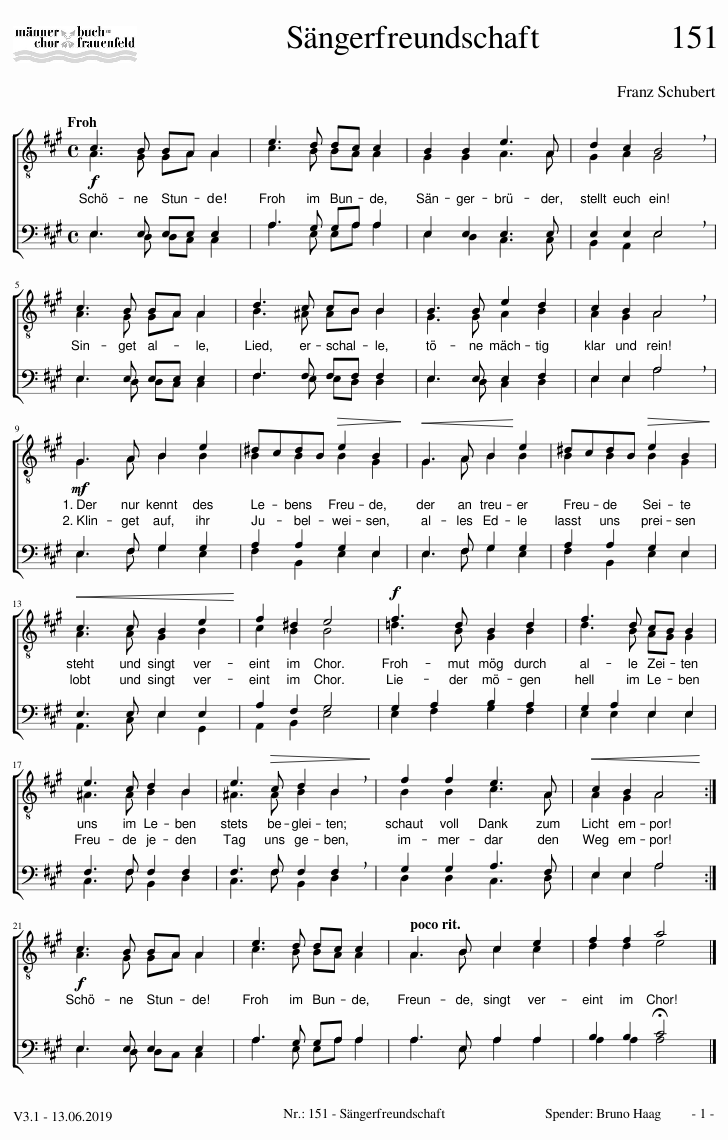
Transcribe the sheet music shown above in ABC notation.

X:1
%%score { ( 1 2 ) | ( 3 4 ) } 5 6 7 8
L:1/8
Q:1/4=84
M:4/4
I:linebreak $
K:A
V:1 treble-8
V:2 treble-8
V:3 bass
V:4 bass
V:5 treble-8
V:6 treble-8
V:7 bass
V:8 bass
V:1
!f! c3 B BA A2 | e3 d dc c2 | B2 B2 e3 A | d2 c2 !breath!B4 |$ c3 B BA A2 | %5
 d3 c cB B2 | B3 B e2 d2 | c2 B2 !breath!A4 |$!mf! G3 A B2 e2 | ^dcdB!>(! e2 B2!>)! | %10
!<(! G3 A B2!<)! e2 | ^dcdB!>(! e2 B2!>)! |$!<(! c3 c B2 e2!<)! | f2 ^d2 e4 |!f! f3 d B2 d2 | %15
 f3 d cB B2 |$ e3 c d2 B2 | e3!>(! c d2 !breath!B2!>)! | f2 f2 e3 A |!<(! c2 B2 A4!<)! :|$ %20
!f! c3 B BA A2 | e3 d dc c2 |[Q:1/4=80] A3 B c2 e2 | f2 f2 !fermata!a4 |] %24
V:2
 A3 G GA A2 | c3 B BA A2 | G2 G2 A3 A | G2 A2 G4 |$ A3 G GA A2 | %5
 B3 ^A AB B2 | G3 G A2 B2 | A2 G2 A4 |$ G3 A B2 B2 | B2 B2 B2 G2 | %10
 G3 A B2 B2 | B2 B2 B2 G2 |$ A3 A G2 B2 | c2 B2 B4 | =d3 B G2 B2 | %15
 d3 B AG G2 |$ ^A3 A B2 B2 | ^A3 A B2 B2 | B2 B2 c3 A | A2 G2 A4 :|$ %20
 A3 G GA A2 | c3 B BA A2 | A3 B c2 c2 | d2 d2 e4 |] %24
V:3
 E,3 E, E,E, E,2 | A,3 G, G,A, A,2 | E,2 E,2 E,3 E, | E,2 E,2 !breath!E,4 |$ E,3 E, E,E, E,2 | %5
 F,3 F, F,F, F,2 | E,3 E, E,2 F,2 | E,2 E,2 !breath!A,4 |$ E,3 F, G,2 G,2 | A,2 A,2 G,2 E,2 | %10
 E,3 F, G,2 G,2 | A,2 A,2 G,2 E,2 |$ E,3 E, E,2 E,2 | A,2 F,2 G,4 | G,2 A,2 B,2 A,2 | %15
 G,2 A,2 E,2 E,2 |$ F,3 F, F,2 F,2 | F,3 F, F,2 !breath!F,2 | G,2 G,2 A,3 F, | E,2 E,2 A,4 :|$ %20
 E,3 E, E,2 E,2 | A,3 G, G,A, A,2 | A,3 E, A,2 A,2 | B,2 B,2 !fermata!C4 |] %24
V:4
 E,3 D, D,C, C,2 | A,3 E, E,A, A,2 | E,2 D,2 C,3 C, | B,,2 A,,2 E,4 |$ E,3 D, D,C, C,2 | %5
 F,3 E, E,D, D,2 | E,3 D, C,2 D,2 | E,2 E,2 A,4 |$ E,3 F, G,2 E,2 | F,2 B,,2 E,2 E,2 | %10
 E,3 F, G,2 E,2 | F,2 B,,2 E,2 E,2 |$ A,,3 C, E,2 G,,2 | A,,2 B,,2 E,4 | E,2 F,2 G,2 F,2 | %15
 E,2 E,2 E,2 E,2 |$ C,3 F, B,,2 D,2 | C,3 F, B,,2 D,2 | D,2 D,2 C,3 D, | E,2 E,2 A,4 :|$ %20
 E,3 D, D,C, C,2 | A,3 E, E,A, A,2 | A,3 E, A,2 A,2 | A,2 A,2 A,4 |] %24
V:5
!f! c3 B B A A2 | e3 d d c c2 | B2 B2 e3 A | d2 c2 B4 |$ c3 B B A A2 | %5
 d3 c c B B2 | B3 B e2 d2 | c2 B2 A4 |$!mf! G3 A B2 e2 | ^d c d B!>(! e2 B2!>)! | %10
!p!!<(! G3 A B2!<)! e2 |!mf! ^d c d B!>(! e2 B2!>)! |$!p!!<(! c3 c B2 e2!<)! | f2 ^d2 e4 |!f! f3 d B2 d2 | %15
 f3 d c B B2 |$ e3 c d2 B2 | e3!>(! c d2 B2!>)! |!mp! f2 f2 e3 A |!<(! c2 B2 A4!<)! :|$ %20
!f! c3 B B A A2 | e3 d d c c2 | A3 B c2 e2 | f2 f2 a4 |] %24
V:6
!f! A3 G G A A2 | c3 B B A A2 | G2 G2 A3 A | G2 A2 G4 |$ A3 G G A A2 | %5
 B3 ^A A B B2 | G3 G A2 B2 | A2 G2 A4 |$!mf! G3 A B2 B2 | B2 B2!>(! B2 G2!>)! | %10
!p!!<(! G3 A B2!<)! B2 |!mf! B2 B2!>(! B2 G2!>)! |$!p!!<(! A3 A G2 B2!<)! | c2 B2 B4 |!f! =d3 B G2 B2 | %15
 d3 B A G G2 |$ ^A3 A B2 B2 | ^A3!>(! A B2 B2!>)! |!mp! B2 B2 c3 A |!<(! A2 G2 A4!<)! :|$ %20
!f! A3 G G A A2 | c3 B B A A2 | A3 B c2 c2 | d2 d2 e4 |] %24
V:7
!f! E,3 E, E, E, E,2 | A,3 G, G, A, A,2 | E,2 E,2 E,3 E, | E,2 E,2 E,4 |$ E,3 E, E, E, E,2 | %5
 F,3 F, F, F, F,2 | E,3 E, E,2 F,2 | E,2 E,2 A,4 |$!mf! E,3 F, G,2 G,2 | A,2 A,2!>(! G,2 E,2!>)! | %10
!p!!<(! E,3 F, G,2!<)! G,2 |!mf! A,2 A,2!>(! G,2 E,2!>)! |$!p!!<(! E,3 E, E,2 E,2!<)! | A,2 F,2 G,4 |!f! G,2 A,2 B,2 A,2 | %15
 G,2 A,2 E,2 E,2 |$ F,3 F, F,2 F,2 | F,3!>(! F, F,2 F,2!>)! |!mp! G,2 G,2 A,3 F, |!<(! E,2 E,2 A,4!<)! :|$ %20
!f! E,3 E, E,2 E,2 | A,3 G, G, A, A,2 | A,3 E, A,2 A,2 | B,2 B,2 C4 |] %24
V:8
!f! E,3 D, D, C, C,2 | A,3 E, E, A, A,2 | E,2 D,2 C,3 C, | B,,2 A,,2 E,4 |$ E,3 D, D, C, C,2 | %5
 F,3 E, E, D, D,2 | E,3 D, C,2 D,2 | E,2 E,2 A,4 |$!mf! E,3 F, G,2 E,2 | F,2 B,,2!>(! E,2 E,2!>)! | %10
!p!!<(! E,3 F, G,2!<)! E,2 |!mf! F,2 B,,2!>(! E,2 E,2!>)! |$!p!!<(! A,,3 C, E,2 G,,2!<)! | A,,2 B,,2 E,4 |!f! E,2 F,2 G,2 F,2 | %15
 E,2 E,2 E,2 E,2 |$ C,3 F, B,,2 D,2 | C,3!>(! F, B,,2 D,2!>)! |!mp! D,2 D,2 C,3 D, |!<(! E,2 E,2 A,4!<)! :|$ %20
!f! E,3 D, D, C, C,2 | A,3 E, E, A, A,2 | A,3 E, A,2 A,2 | A,2 A,2 A,4 |] %24
